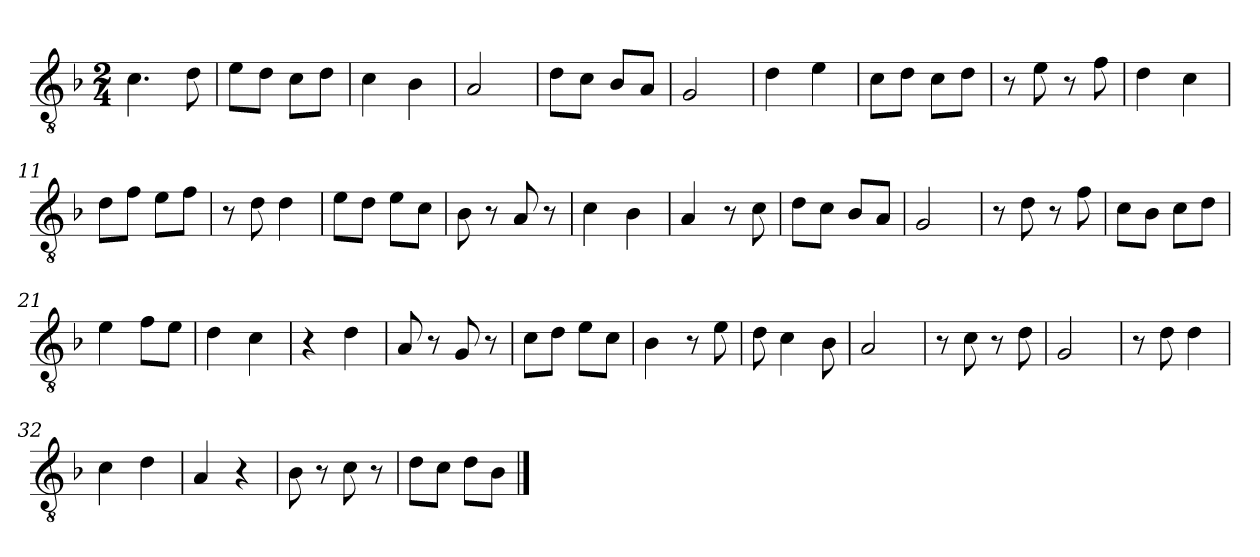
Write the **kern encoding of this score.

**kern
*part1
*staff1
*clefGv2
*k[b-]
*F:
*M2/4
=1
4.c\
8d\
=2
8e\L
8d\J
8c\L
8d\J
=3
4c\
4B-\
=4
2A/
=5
8d\L
8c\J
8B-/L
8A/J
=6
2G/
=7
4d\
4e\
=8
8c\L
8d\J
8c\L
8d\J
=9
8r
8e\
8r
8f\
=10
4d\
4c\
=11
8d\L
8f\J
8e\L
8f\J
=12
8r
8d\
4d\
=13
8e\L
8d\J
8e\L
8c\J
=14
8B-\
8r
8A/
8r
=15
4c\
4B-\
=16
4A/
8r
8c\
=17
8d\L
8c\J
8B-/L
8A/J
=18
2G/
=19
8r
8d\
8r
8f\
=20
8c\L
8B-\J
8c\L
8d\J
=21
4e\
8f\L
8e\J
=22
4d\
4c\
=23
4r
4d\
=24
8A/
8r
8G/
8r
=25
8c\L
8d\J
8e\L
8c\J
=26
4B-\
8r
8e\
=27
8d\
4c\
8B-\
=28
2A/
=29
8r
8c\
8r
8d\
=30
2G/
=31
8r
8d\
4d\
=32
4c\
4d\
=33
4A/
4r
=34
8B-\
8r
8c\
8r
=35
8d\L
8c\J
8d\L
8B-\J
==
*-
